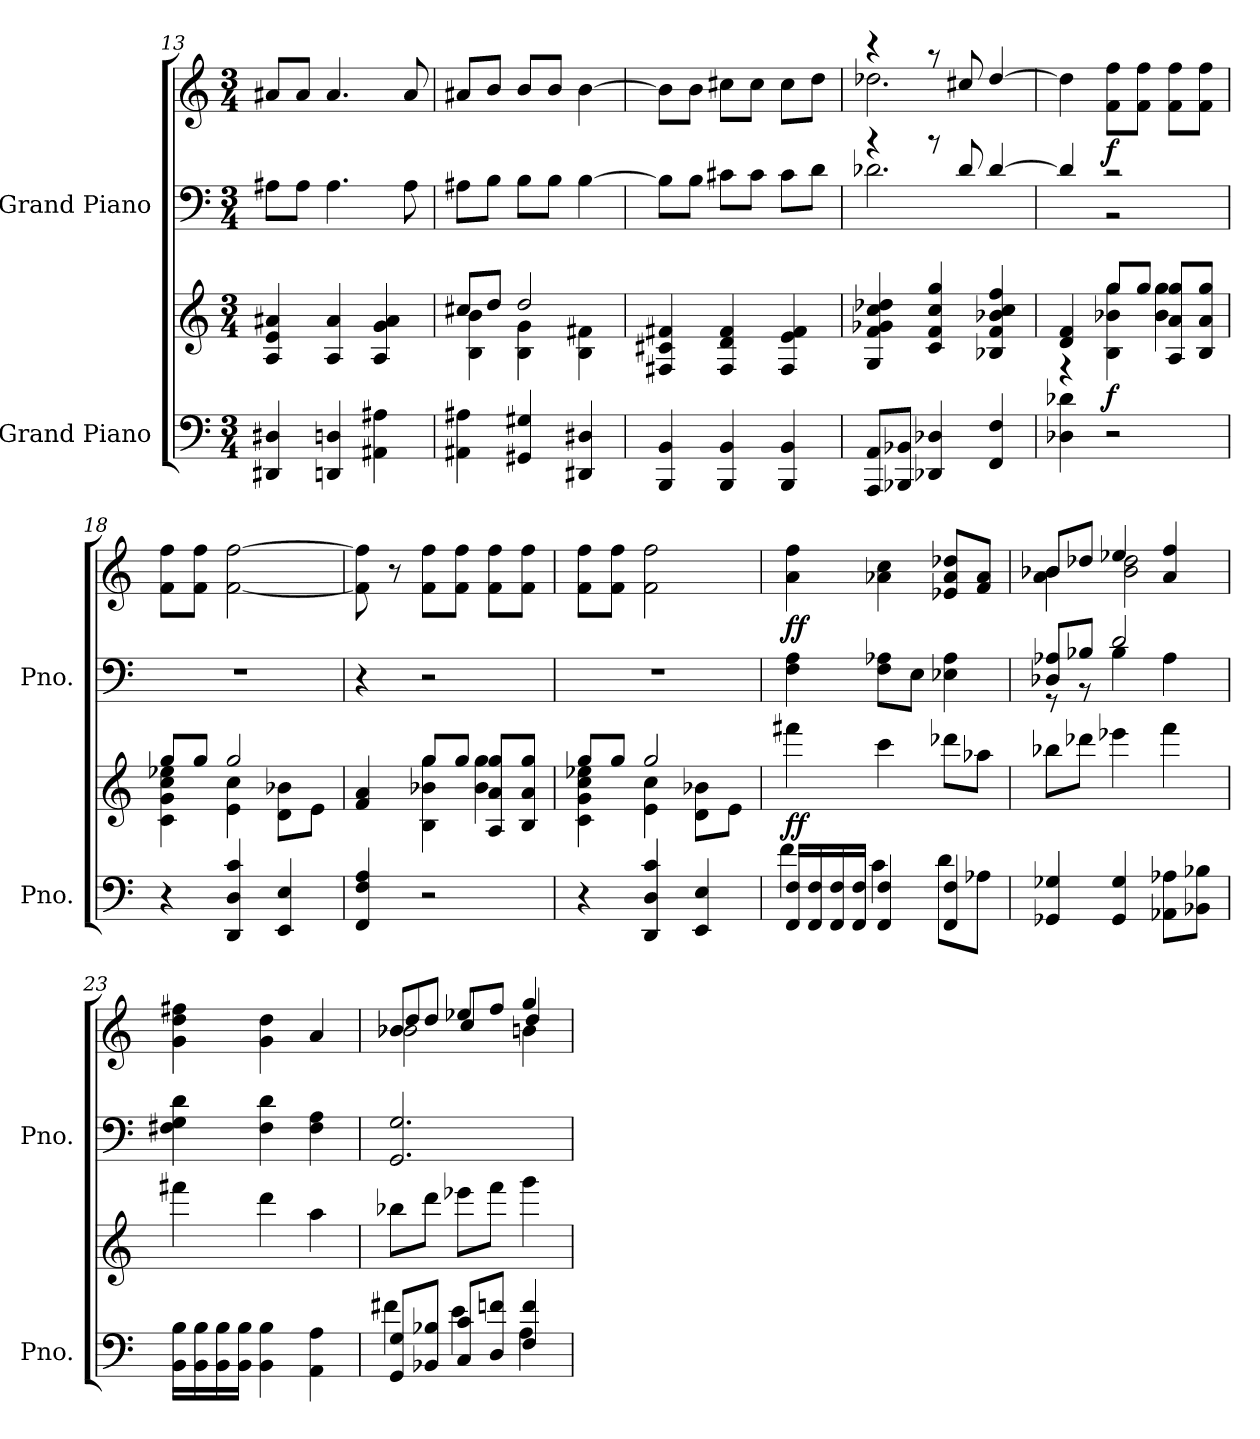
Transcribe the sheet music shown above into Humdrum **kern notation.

**kern	**kern	**dynam	**kern	**kern	**dynam
*part2	*part2	*part2	*part1	*part1	*part1
*staff4	*staff3	*staff3/4	*staff2	*staff1	*staff1/2
*I"Grand Piano	*	*	*I"Grand Piano	*	*
*I'Pno.	*	*	*I'Pno.	*	*
*clefF4	*clefG2	*	*clefF4	*clefG2	*
*k[]	*k[]	*	*k[]	*k[]	*
*M3/4	*M3/4	*	*M3/4	*M3/4	*
=13	=13	=13	=13	=13	=13
4DD#X/ 4D#X/	4A/ 4e/ 4a#X/	.	8A#X\L	8a#X/L	.
.	.	.	8A#\J	8a#/J	.
4DDn/ 4Dn/	4A/ 4a#/	.	4.A#\	4.a#/	.
4AA#X\ 4A#X\	4A/ 4g/ 4a#/	.	.	.	.
.	.	.	8A#\	8a#/	.
=14	=14	=14	=14	=14	=14
*	*^	*	*	*	*
4AA#X\ 4A#X\	8cc#X/L	4B\ 4b\	.	8A#X\L	8a#X/L	.
.	8dd/J	.	.	8B\J	8b/J	.
4GG#X/ 4G#X/	2dd/	4B\ 4g\	.	8B\L	8b/L	.
.	.	.	.	8B\J	8b/J	.
4DD#X/ 4D#X/	.	4B\ 4f#X\	.	[4B\	[4b\	.
*	*v	*v	*	*	*	*
=15	=15	=15	=15	=15	=15
4BBB/ 4BB/	4F#X/ 4c#X/ 4f#X/	.	8B\L]	8b\L]	.
.	.	.	8B\J	8b\J	.
4BBB/ 4BB/	4F#/ 4d/ 4f#/	.	8c#X\L	8cc#X\L	.
.	.	.	8c#\J	8cc#\J	.
4BBB/ 4BB/	4F#/ 4e/ 4f#/	.	8c#\L	8cc#\L	.
.	.	.	8d\J	8dd\J	.
!!LO:LB:g=z
=16	=16	=16	=16	=16	=16
*	*	*	*^	*^	*
8AAA/ 8AA/L	4G/ 4f/ 4g-X/ 4cc/ 4dd-X/	.	4r	2.d-X\	4r	2.dd-X\	.
8BBB-X/ 8BB-X/J	.	.	.	.	.	.	.
4DD-X/ 4D-X/	4c/ 4f/ 4cc/ 4gg/	.	8r	.	8r	.	.
.	.	.	8d-/	.	8cc#X/	.	.
4FF/ 4F/	4B-X/ 4f/ 4b-X/ 4cc/ 4ff/	.	[4d-/	.	[4dd-/	.	.
*	*	*	*	*	*v	*v	*
=17	=17	=17	=17	=17	=17	=17
*	*^	*	*	*	*	*
4D-X\ 4d-X\	4d/ 4f/	4r	.	4d-/]	4ryy	4dd-\]	.
!	!	!	!LO:DY:a=2	!	!	!	!LO:DY:a=2
2r	8gg/L	4B\ 4b-X\ 4gg\	f	2r	2r	8f\ 8ff\L	f
.	8gg/J	.	.	.	.	8f\ 8ff\J	.
.	8A/ 8a/ 8gg/L	4b-\ 4gg\	.	.	.	8f\ 8ff\L	.
.	8B/ 8a/ 8gg/J	.	.	.	.	8f\ 8ff\J	.
*	*	*	*	*v	*v	*	*
=18	=18	=18	=18	=18	=18	=18
4r	8gg/L	4c\ 4g\ 4cc\ 4ee-X\	.	2.r	8f\ 8ff\L	.
.	8gg/J	.	.	.	8f\ 8ff\J	.
4DD/ 4D/ 4c/	2gg/	4e\ 4cc\	.	.	[2f\ [2ff\	.
4EE/ 4E/	.	8d\ 8b-X\L	.	.	.	.
.	.	8e\J	.	.	.	.
=19	=19	=19	=19	=19	=19	=19
4FF/ 4F/ 4A/	4f/ 4a/	4ryy	.	4r	8f\] 8ff\]	.
.	.	.	.	.	8r	.
2r	8gg/L	4B\ 4b-X\ 4gg\	.	2r	8f\ 8ff\L	.
.	8gg/J	.	.	.	8f\ 8ff\J	.
.	8A/ 8a/ 8gg/L	4b-\ 4gg\	.	.	8f\ 8ff\L	.
.	8B/ 8a/ 8gg/J	.	.	.	8f\ 8ff\J	.
=20	=20	=20	=20	=20	=20	=20
4r	8gg/L	4c\ 4g\ 4cc\ 4ee-X\	.	2.r	8f\ 8ff\L	.
.	8gg/J	.	.	.	8f\ 8ff\J	.
4DD/ 4D/ 4c/	2gg/	4e\ 4cc\	.	.	2f\ 2ff\	.
4EE/ 4E/	.	8d\ 8b-X\L	.	.	.	.
.	.	8e\J	.	.	.	.
*	*v	*v	*	*	*	*
!!LO:PB:g=z
=21	=21	=21	=21	=21	=21
*	*	*	*	*MM70	*
*^	*^	*	*	*	*
!	!	!	!	!LO:DY:b	!	!	!LO:DY:b
*	*	*v	*v	*	*	*	*
16FF/ 16F/LL	4f\	4fff#X\	ff	4F\ 4A\	4a\ 4ff\	ff
16FF/ 16F/	.	.	.	.	.	.
16FF/ 16F/	.	.	.	.	.	.
16FF/ 16F/JJ	.	.	.	.	.	.
4FF/ 4F/	4c\	4ccc\	.	8F\ 8A-X\L	4a-X\ 4cc\	.
.	.	.	.	8E\J	.	.
4FF/ 4F/	8d\L	8ddd-X\L	.	4E-X\ 4A-\	8e-X/ 8a-/ 8dd-X/L	.
.	8A-X\J	8aa-X\J	.	.	8f/ 8a-/J	.
*v	*v	*	*	*	*	*
=22	=22	=22	=22	=22	=22
*	*	*	*^	*^	*
4GG-X/ 4G-X/	8bb-X\L	.	8D-X/ 8A-X/L	8r	8b-X/L	4a\ 4b-\	.
.	8ddd-X\J	.	8B-X/J	8r	8dd-X/J	.	.
4GG-/ 4G-/	4eee-X\	.	2d/	4B-\	4ee-X/	2b-\ 2dd-\	.
8AA-X\ 8A-X\L	4fff\	.	.	4A-\	4a/ 4ff/	.	.
8BB-X\ 8B-X\J	.	.	.	.	.	.	.
*	*	*	*v	*v	*	*	*
*	*	*	*	*v	*v	*
=23	=23	=23	=23	=23	=23
16BB\ 16B\LL	4fff#X\	.	4F#X\ 4G\ 4d\	4g\ 4dd\ 4ff#X\	.
16BB\ 16B\	.	.	.	.	.
16BB\ 16B\	.	.	.	.	.
16BB\ 16B\JJ	.	.	.	.	.
4BB\ 4B\	4ddd\	.	4F#\ 4d\	4g\ 4dd\	.
4AA\ 4A\	4aa\	.	4F#\ 4A\	4a/	.
=24	=24	=24	=24	=24	=24
*^	*	*	*	*^	*
*	*	*	*	*	*	*^	*
8GG/ 8G/L	4f#X\	8bb-X\L	.	2.GG/ 2.G/	8b-X/L	2b-\	4dd/	.
8BB-X/ 8B-X/J	.	8ddd\J	.	.	8dd/J	.	.	.
8C/ 8c/L	4e\	8eee-X\L	.	.	8ee-X/L	.	4cc/	.
8D/ 8fn/J	.	8fff\J	.	.	8ff/J	.	.	.
4F/ 4f/	4A\	4ggg\	.	.	4gg/	4bn\	4dd/	.
*v	*v	*	*	*	*v	*v	*v	*
=	=	=	=	=	=
*-	*-	*-	*-	*-	*-
